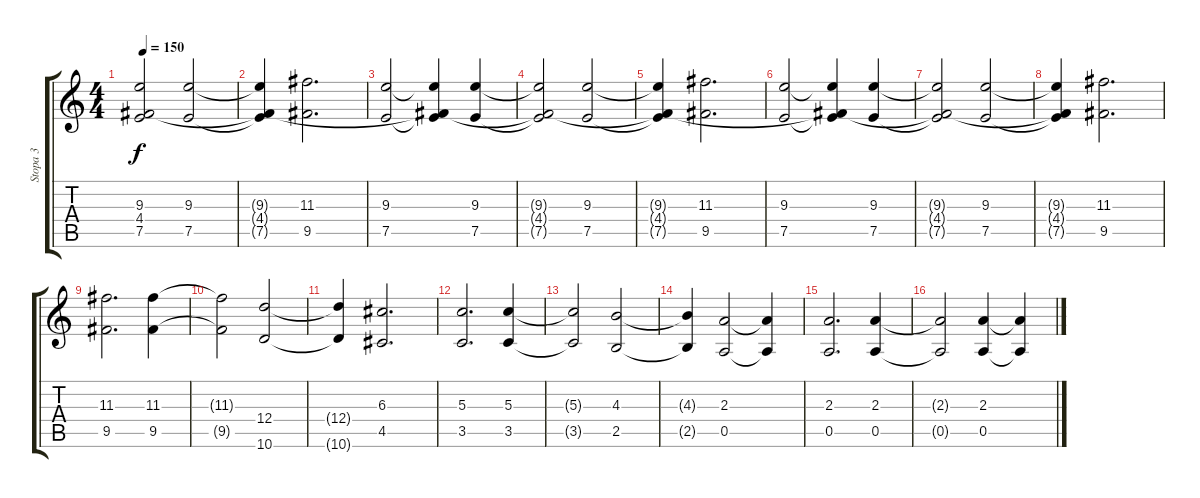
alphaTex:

\track ("Stopa 3" "Stopa 3") {instrument distortionguitar}
\staff {score tabs}
\tuning (E4 B3 G3 D3 A2 E2) {hide}
\ts (4 4)
\tempo 150
\clef g2
\ks c
(9.3{t} 4.4{t} 7.5{t}).2{dy f} (9.3 7.5).2 |
(9.3{t} 4.4{t} 7.5{t}).4 (11.3 9.5).2{d} |
(9.3 7.5).2 (9.3{t} 4.4{t} 7.5{t}).4 (9.3 7.5).4 |
(9.3{t} 4.4{t} 7.5{t}).2 (9.3 7.5).2 |
(9.3{t} 4.4{t} 7.5{t}).4 (11.3 9.5).2{d} |
(9.3 7.5).2 (9.3{t} 4.4{t} 7.5{t}).4 (9.3 7.5).4 |
(9.3{t} 4.4{t} 7.5{t}).2 (9.3 7.5).2 |
(9.3{t} 4.4{t} 7.5{t}).4 (11.3 9.5).2{d} |
(11.3 9.5).2{d} (11.3 9.5).4 |
(11.3{t} 9.5{t}).2 (12.4 10.6).2 |
(12.4{t} 10.6{t}).4 (6.3 4.5).2{d} |
(5.3 3.5).2{d} (5.3 3.5).4 |
(5.3{t} 3.5{t}).2 (4.3 2.5).2 |
(4.3{t} 2.5{t}).4 (2.3 0.5).2 (2.3{t} 0.5{t}).4 |
(2.3 0.5).2{d} (2.3 0.5).4 |
(2.3{t} 0.5{t}).2 (2.3 0.5).4 (2.3{t} 0.5{t}).4
